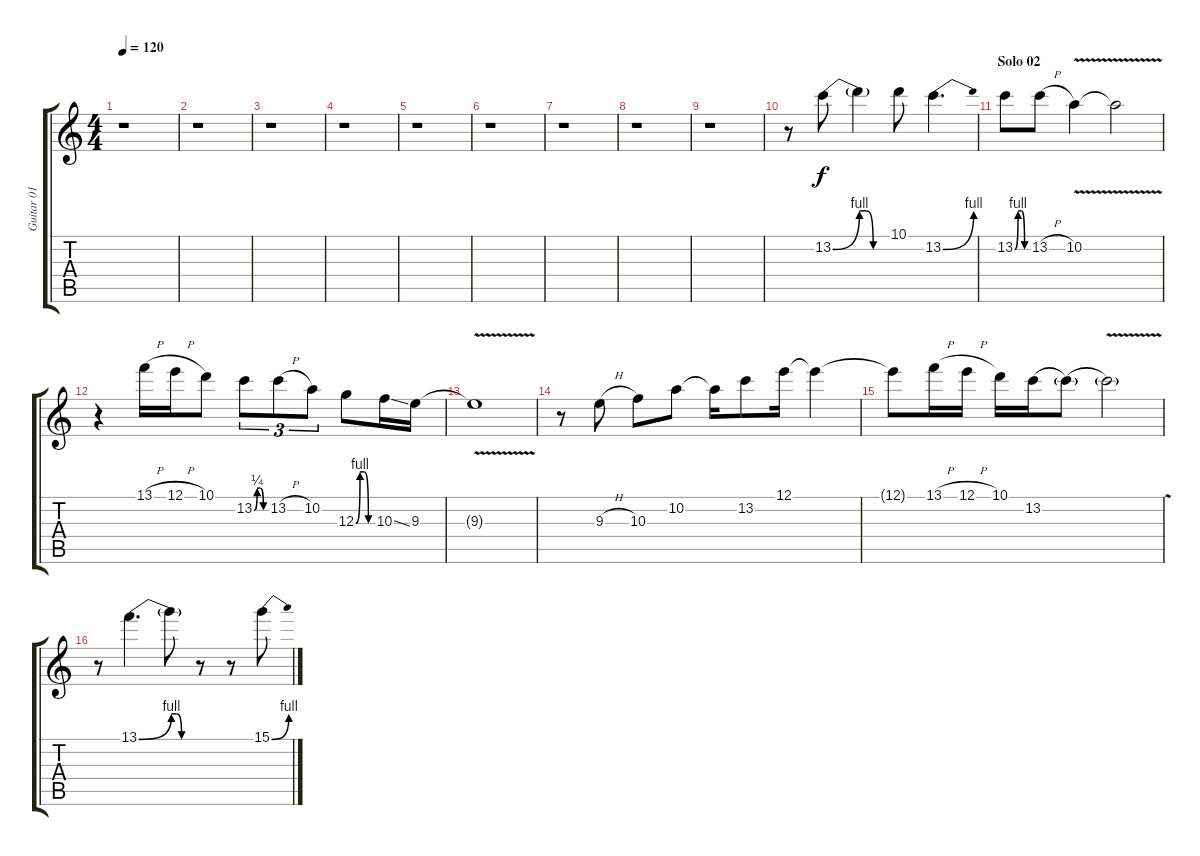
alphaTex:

\track ("Guitar 01 - Solo" "Guitar 01 ") {instrument distortionguitar}
\staff {score tabs}
\tuning (E4 B3 G3 D3 A2 E2) {hide}
\ts (4 4)
\tempo 120
\clef g2
\ks c
r.1{dy f} |
r.1 |
r.1 |
r.1 |
r.1 |
r.1 |
r.1 |
r.1 |
r.1 |
r.8 13.2{be (bend 0 0 60 4)}.8 13.2{be (custom 0 4 15 4 30 0 60 0) t}.4 10.1.8 13.2{be (bend 0 0 60 4)}.4{d} |
\section ("" "Solo 02")
13.2{be (custom 0 0 15 4 30 4 45 0 60 0)}.8 13.2{h}.8 10.2{v}.4 10.2{v t}.2 |
r.4 13.1{h}.16 12.1{h}.16 10.1.8 13.2{be (custom 0 0 15 1 30 1 45 0 60 0)}.8{tu (3 2)} 13.2{h}.8{tu (3 2)} 10.2.8{tu (3 2)} 12.3{be (custom 0 0 15 4 30 4 45 0 60 0)}.8 10.3{ss}.16 9.3.16 |
9.3{v t}.1 |
r.8 9.3{h}.8 10.3.8 10.2.8 10.2{t}.16 13.2.8 12.1.16 12.1{t}.4 |
12.1{t}.8 13.1{h}.16 12.1{h}.16 10.1.16 13.2{be (hold 0 0 60 0)}.16 13.2{be (hold 0 0 60 0) t}.8 13.2{v t}.2 |
r.8 13.1{be (bend 0 0 60 4)}.4{d} 13.1{be (custom 0 4 15 4 30 0 60 0) t}.8 r.8 r.8 15.1{be (bend 0 0 60 4)}.8
